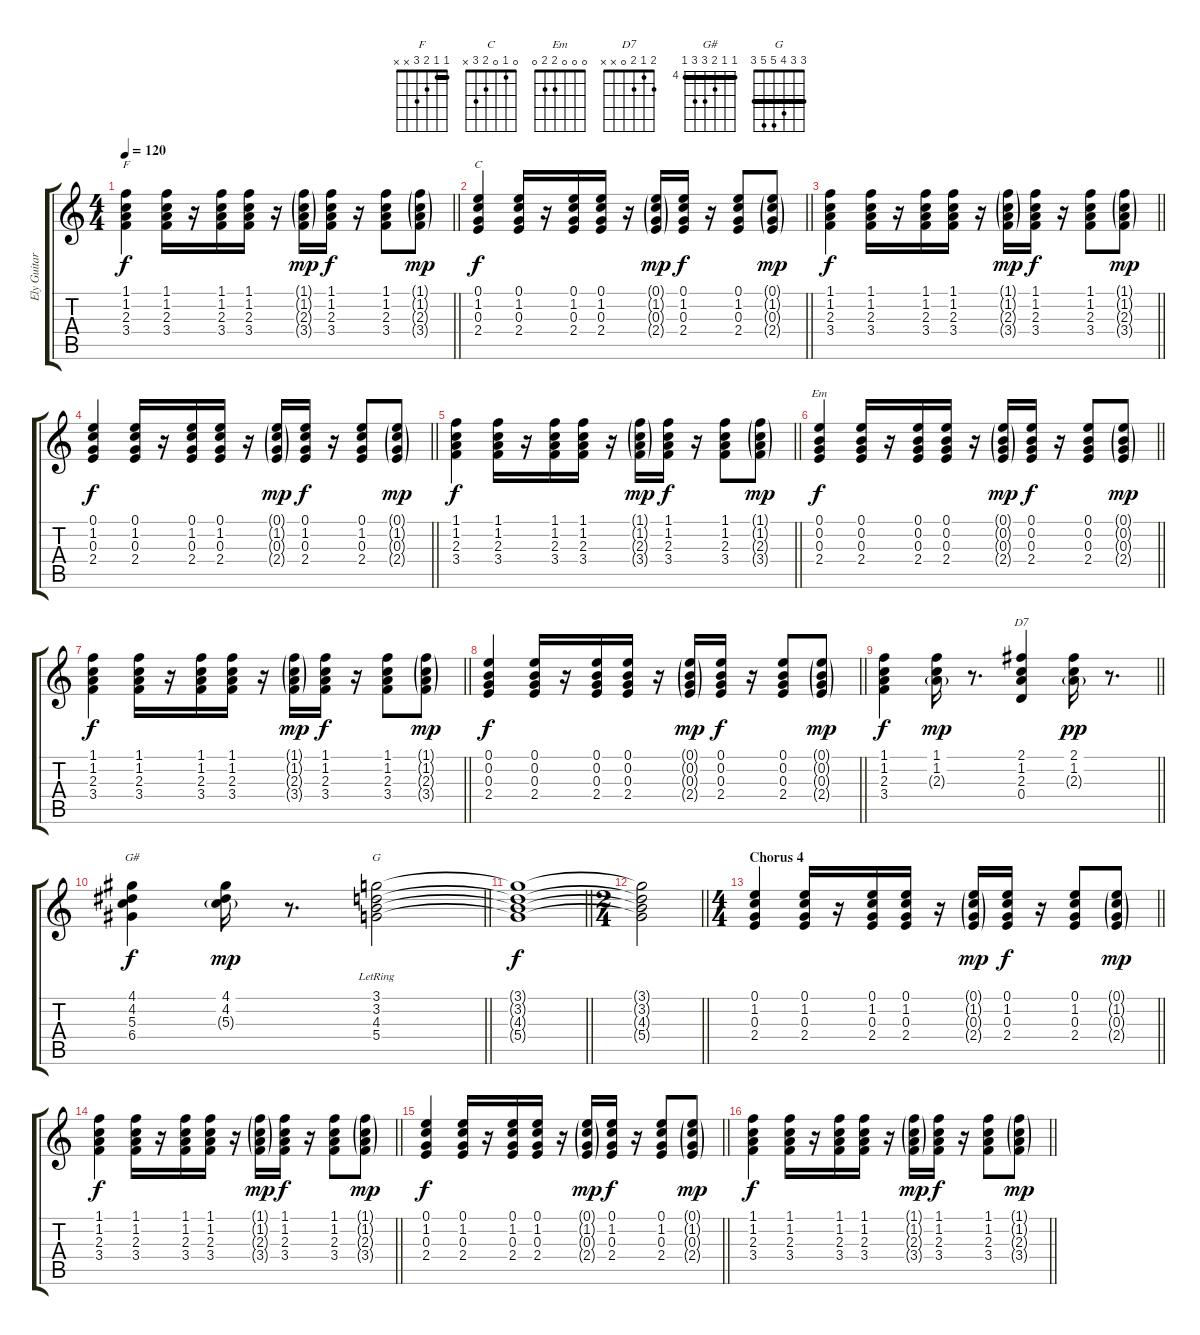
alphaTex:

\track ("Ely Guitar" "Ely Guitar") {instrument acousticguitarsteel}
\staff {score tabs}
\tuning (E4 B3 G3 D3 A2 E2) {hide}
\chord ("F" 1 1 2 3 x x) {barre 1}
\chord ("C" 0 1 0 2 3 x)
\chord ("Em" 0 0 0 2 2 0)
\chord ("D7" 2 1 2 0 x x)
\chord ("G#" 4 4 5 6 6 4) {firstfret 4 barre 4}
\chord ("G" 3 3 4 5 5 3) {barre 3}
\ts (4 4)
\tempo 120
\clef g2
\barLineRight lightlight
\ks c
(1.1 1.2 2.3 3.4).4{ch "F" dy f} (1.1 1.2 2.3 3.4).16 r.16 (1.1 1.2 2.3 3.4).16 (1.1 1.2 2.3 3.4).16 r.16 (1.1{g} 1.2{g} 2.3{g} 3.4{g}).16{dy mp} (1.1 1.2 2.3 3.4).16{dy f} r.16 (1.1 1.2 2.3 3.4).8 (1.1{g} 1.2{g} 2.3{g} 3.4{g}).8{dy mp} |
\barLineRight lightlight
(0.1 1.2 0.3 2.4).4{ch "C" dy f} (0.1 1.2 0.3 2.4).16 r.16 (0.1 1.2 0.3 2.4).16 (0.1 1.2 0.3 2.4).16 r.16 (0.1{g} 1.2{g} 0.3{g} 2.4{g}).16{dy mp} (0.1 1.2 0.3 2.4).16{dy f} r.16 (0.1 1.2 0.3 2.4).8 (0.1{g} 1.2{g} 0.3{g} 2.4{g}).8{dy mp} |
\barLineRight lightlight
(1.1 1.2 2.3 3.4).4{dy f} (1.1 1.2 2.3 3.4).16 r.16 (1.1 1.2 2.3 3.4).16 (1.1 1.2 2.3 3.4).16 r.16 (1.1{g} 1.2{g} 2.3{g} 3.4{g}).16{dy mp} (1.1 1.2 2.3 3.4).16{dy f} r.16 (1.1 1.2 2.3 3.4).8 (1.1{g} 1.2{g} 2.3{g} 3.4{g}).8{dy mp} |
\barLineRight lightlight
(0.1 1.2 0.3 2.4).4{dy f} (0.1 1.2 0.3 2.4).16 r.16 (0.1 1.2 0.3 2.4).16 (0.1 1.2 0.3 2.4).16 r.16 (0.1{g} 1.2{g} 0.3{g} 2.4{g}).16{dy mp} (0.1 1.2 0.3 2.4).16{dy f} r.16 (0.1 1.2 0.3 2.4).8 (0.1{g} 1.2{g} 0.3{g} 2.4{g}).8{dy mp} |
\barLineRight lightlight
(1.1 1.2 2.3 3.4).4{dy f} (1.1 1.2 2.3 3.4).16 r.16 (1.1 1.2 2.3 3.4).16 (1.1 1.2 2.3 3.4).16 r.16 (1.1{g} 1.2{g} 2.3{g} 3.4{g}).16{dy mp} (1.1 1.2 2.3 3.4).16{dy f} r.16 (1.1 1.2 2.3 3.4).8 (1.1{g} 1.2{g} 2.3{g} 3.4{g}).8{dy mp} |
\barLineRight lightlight
(0.1 0.2 0.3 2.4).4{ch "Em" dy f} (0.1 0.2 0.3 2.4).16 r.16 (0.1 0.2 0.3 2.4).16 (0.1 0.2 0.3 2.4).16 r.16 (0.1{g} 0.2{g} 0.3{g} 2.4{g}).16{dy mp} (0.1 0.2 0.3 2.4).16{dy f} r.16 (0.1 0.2 0.3 2.4).8 (0.1{g} 0.2{g} 0.3{g} 2.4{g}).8{dy mp} |
\barLineRight lightlight
(1.1 1.2 2.3 3.4).4{dy f} (1.1 1.2 2.3 3.4).16 r.16 (1.1 1.2 2.3 3.4).16 (1.1 1.2 2.3 3.4).16 r.16 (1.1{g} 1.2{g} 2.3{g} 3.4{g}).16{dy mp} (1.1 1.2 2.3 3.4).16{dy f} r.16 (1.1 1.2 2.3 3.4).8 (1.1{g} 1.2{g} 2.3{g} 3.4{g}).8{dy mp} |
\barLineRight lightlight
(0.1 0.2 0.3 2.4).4{dy f} (0.1 0.2 0.3 2.4).16 r.16 (0.1 0.2 0.3 2.4).16 (0.1 0.2 0.3 2.4).16 r.16 (0.1{g} 0.2{g} 0.3{g} 2.4{g}).16{dy mp} (0.1 0.2 0.3 2.4).16{dy f} r.16 (0.1 0.2 0.3 2.4).8 (0.1{g} 0.2{g} 0.3{g} 2.4{g}).8{dy mp} |
\barLineRight lightlight
(1.1 1.2 2.3 3.4).4{dy f} (1.1 1.2 2.3{g}).16{dy mp} r.8{d} (2.1 1.2 2.3 0.4).4{ch "D7"} (2.1 1.2 2.3{g}).16{dy pp} r.8{d} |
\barLineRight lightlight
(4.1 4.2 5.3 6.4).4{ch "G#" dy f} (4.1 4.2 5.3{g}).16{dy mp} r.8{d} (3.1{lr} 3.2{lr} 4.3{lr} 5.4{lr}).2{ch "G"} |
\barLineRight lightlight
(3.1{t} 3.2{t} 4.3{t} 5.4{t}).1{dy f} |
\ts (2 4)
\barLineRight lightlight
(3.1{t} 3.2{t} 4.3{t} 5.4{t}).2 |
\ts (4 4)
\section ("" "Chorus 4")
\barLineRight lightlight
(0.1 1.2 0.3 2.4).4 (0.1 1.2 0.3 2.4).16 r.16 (0.1 1.2 0.3 2.4).16 (0.1 1.2 0.3 2.4).16 r.16 (0.1{g} 1.2{g} 0.3{g} 2.4{g}).16{dy mp} (0.1 1.2 0.3 2.4).16{dy f} r.16 (0.1 1.2 0.3 2.4).8 (0.1{g} 1.2{g} 0.3{g} 2.4{g}).8{dy mp} |
\barLineRight lightlight
(1.1 1.2 2.3 3.4).4{dy f} (1.1 1.2 2.3 3.4).16 r.16 (1.1 1.2 2.3 3.4).16 (1.1 1.2 2.3 3.4).16 r.16 (1.1{g} 1.2{g} 2.3{g} 3.4{g}).16{dy mp} (1.1 1.2 2.3 3.4).16{dy f} r.16 (1.1 1.2 2.3 3.4).8 (1.1{g} 1.2{g} 2.3{g} 3.4{g}).8{dy mp} |
\barLineRight lightlight
(0.1 1.2 0.3 2.4).4{dy f} (0.1 1.2 0.3 2.4).16 r.16 (0.1 1.2 0.3 2.4).16 (0.1 1.2 0.3 2.4).16 r.16 (0.1{g} 1.2{g} 0.3{g} 2.4{g}).16{dy mp} (0.1 1.2 0.3 2.4).16{dy f} r.16 (0.1 1.2 0.3 2.4).8 (0.1{g} 1.2{g} 0.3{g} 2.4{g}).8{dy mp} |
\barLineRight lightlight
(1.1 1.2 2.3 3.4).4{dy f} (1.1 1.2 2.3 3.4).16 r.16 (1.1 1.2 2.3 3.4).16 (1.1 1.2 2.3 3.4).16 r.16 (1.1{g} 1.2{g} 2.3{g} 3.4{g}).16{dy mp} (1.1 1.2 2.3 3.4).16{dy f} r.16 (1.1 1.2 2.3 3.4).8 (1.1{g} 1.2{g} 2.3{g} 3.4{g}).8{dy mp}
